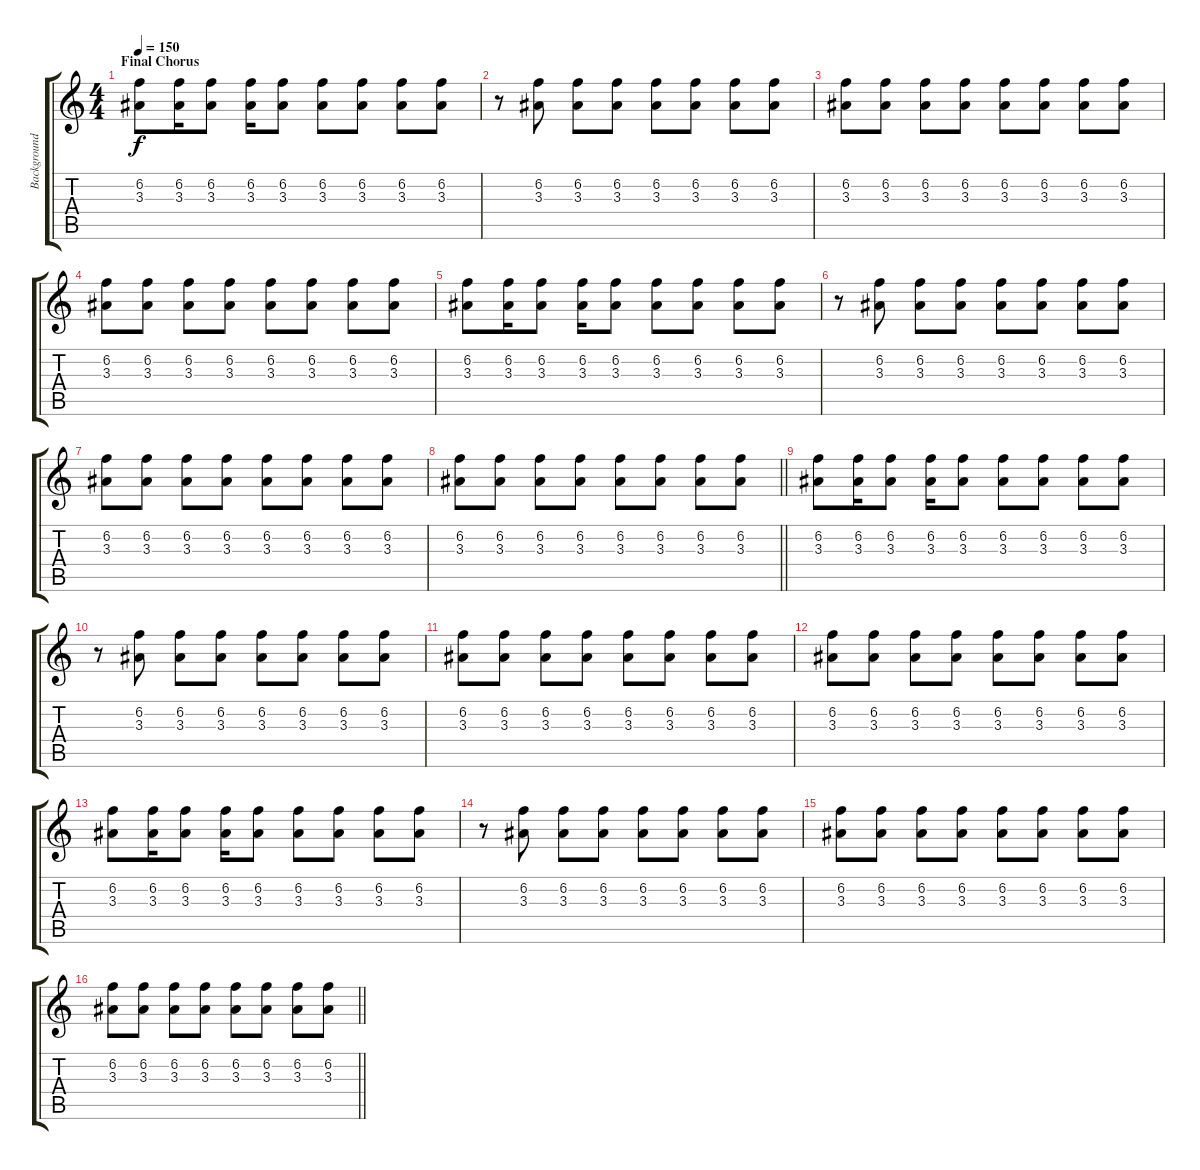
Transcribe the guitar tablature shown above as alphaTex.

\track ("Background Guitar" "Background") {instrument distortionguitar}
\staff {score tabs}
\tuning (E4 B3 G3 D3 A2 D2) {hide}
\ts (4 4)
\section ("" "Final Chorus")
\tempo 150
\clef g2
\ks c
(6.2 3.3).8{dy f} (6.2 3.3).16 (6.2 3.3).8 (6.2 3.3).16 (6.2 3.3).8 (6.2 3.3).8 (6.2 3.3).8 (6.2 3.3).8 (6.2 3.3).8 |
r.8 (6.2 3.3).8 (6.2 3.3).8 (6.2 3.3).8 (6.2 3.3).8 (6.2 3.3).8 (6.2 3.3).8 (6.2 3.3).8 |
(6.2 3.3).8 (6.2 3.3).8 (6.2 3.3).8 (6.2 3.3).8 (6.2 3.3).8 (6.2 3.3).8 (6.2 3.3).8 (6.2 3.3).8 |
(6.2 3.3).8 (6.2 3.3).8 (6.2 3.3).8 (6.2 3.3).8 (6.2 3.3).8 (6.2 3.3).8 (6.2 3.3).8 (6.2 3.3).8 |
(6.2 3.3).8 (6.2 3.3).16 (6.2 3.3).8 (6.2 3.3).16 (6.2 3.3).8 (6.2 3.3).8 (6.2 3.3).8 (6.2 3.3).8 (6.2 3.3).8 |
r.8 (6.2 3.3).8 (6.2 3.3).8 (6.2 3.3).8 (6.2 3.3).8 (6.2 3.3).8 (6.2 3.3).8 (6.2 3.3).8 |
(6.2 3.3).8 (6.2 3.3).8 (6.2 3.3).8 (6.2 3.3).8 (6.2 3.3).8 (6.2 3.3).8 (6.2 3.3).8 (6.2 3.3).8 |
\barLineRight lightlight
(6.2 3.3).8 (6.2 3.3).8 (6.2 3.3).8 (6.2 3.3).8 (6.2 3.3).8 (6.2 3.3).8 (6.2 3.3).8 (6.2 3.3).8 |
(6.2 3.3).8 (6.2 3.3).16 (6.2 3.3).8 (6.2 3.3).16 (6.2 3.3).8 (6.2 3.3).8 (6.2 3.3).8 (6.2 3.3).8 (6.2 3.3).8 |
r.8 (6.2 3.3).8 (6.2 3.3).8 (6.2 3.3).8 (6.2 3.3).8 (6.2 3.3).8 (6.2 3.3).8 (6.2 3.3).8 |
(6.2 3.3).8 (6.2 3.3).8 (6.2 3.3).8 (6.2 3.3).8 (6.2 3.3).8 (6.2 3.3).8 (6.2 3.3).8 (6.2 3.3).8 |
(6.2 3.3).8 (6.2 3.3).8 (6.2 3.3).8 (6.2 3.3).8 (6.2 3.3).8 (6.2 3.3).8 (6.2 3.3).8 (6.2 3.3).8 |
(6.2 3.3).8 (6.2 3.3).16 (6.2 3.3).8 (6.2 3.3).16 (6.2 3.3).8 (6.2 3.3).8 (6.2 3.3).8 (6.2 3.3).8 (6.2 3.3).8 |
r.8 (6.2 3.3).8 (6.2 3.3).8 (6.2 3.3).8 (6.2 3.3).8 (6.2 3.3).8 (6.2 3.3).8 (6.2 3.3).8 |
(6.2 3.3).8 (6.2 3.3).8 (6.2 3.3).8 (6.2 3.3).8 (6.2 3.3).8 (6.2 3.3).8 (6.2 3.3).8 (6.2 3.3).8 |
\barLineRight lightlight
(6.2 3.3).8 (6.2 3.3).8 (6.2 3.3).8 (6.2 3.3).8 (6.2 3.3).8 (6.2 3.3).8 (6.2 3.3).8 (6.2 3.3).8
